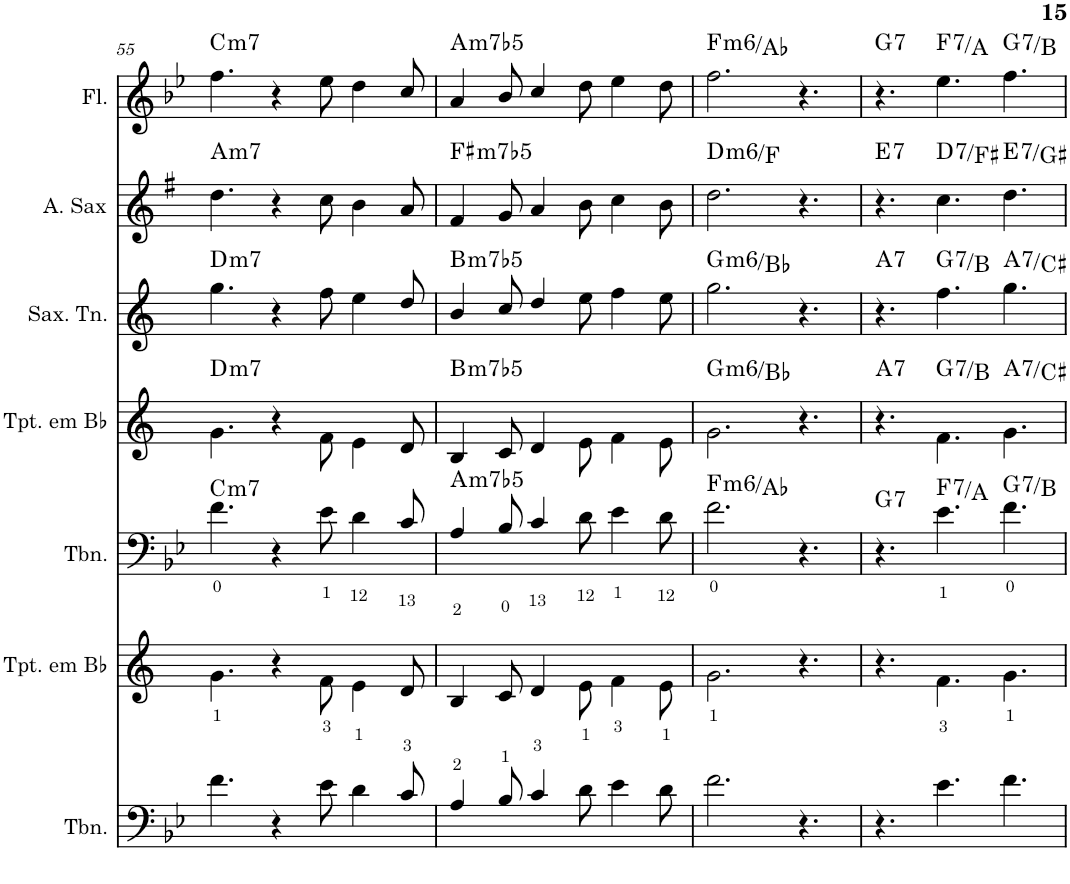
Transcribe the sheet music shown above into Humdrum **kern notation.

**kern	**kern	**kern	**harte	**kern	**harte	**kern	**harte	**kern	**harte	**kern	**harte
*part7	*part6	*part5	*part5	*part4	*part4	*part3	*part3	*part2	*part2	*part1	*part1
*staff7	*staff6	*staff5	*	*staff4	*	*staff3	*	*staff2	*	*staff1	*
*I"Trombone	*I"Trompete em Bb	*I"Trombone	*	*I"Trompete em Bb	*	*I"Saxofone Tenor	*	*I"Saxofone Alto	*	*I"Flauta Transversal	*
*I'Tbn.	*I'Tpt. em Bb	*I'Tbn.	*	*I'Tpt. em Bb	*	*I'Sax. Tn.	*	*	*	*I'Fl.	*
!!LO:PB:g=z
*clefF4	*clefG2	*clefF4	*	*clefG2	*	*clefG2	*	*clefG2	*	*clefG2	*
*	*Trd1c2	*	*	*Trd1c2	*	*Trd8c14	*	*Trd5c9	*	*	*
*k[b-e-]	*k[]	*k[b-e-]	*	*k[]	*	*k[]	*	*k[f#]	*	*k[b-e-]	*
*B-:	*	*B-:	*	*	*	*	*	*G:	*	*B-:	*
*M9/8	*M9/8	*M9/8	*	*M9/8	*	*M9/8	*	*M9/8	*	*M9/8	*
=55	=55	=55	=55	=55	=55	=55	=55	=55	=55	=55	=55
!	!	!	!LO:H:kt=m7	!	!LO:H:kt=m7	!	!LO:H:kt=m7	!	!LO:H:kt=m7	!	!LO:H:kt=m7
4.f\	4.g\	4.f\	C:min7	4.g\	D:min7	4.gg\	D:min7	4.dd\	A:min7	4.ff\	C:min7
4r	4r	4r	.	4r	.	4r	.	4r	.	4r	.
8e-\	8f\	8e-\	.	8f\	.	8ff\	.	8cc\	.	8ee-\	.
4d\	4e\	4d\	.	4e\	.	4ee\	.	4b\	.	4dd\	.
8c/	8d/	8c/	.	8d/	.	8dd/	.	8a/	.	8cc/	.
=56	=56	=56	=56	=56	=56	=56	=56	=56	=56	=56	=56
!	!	!	!LO:H:kt=m7b5	!	!LO:H:kt=m7b5	!	!LO:H:kt=m7b5	!	!LO:H:kt=m7b5	!	!LO:H:kt=m7b5
4A/	4B/	4A/	A:hdim7	4B/	B:hdim7	4b/	B:hdim7	4f#/	F#:hdim7	4a/	A:hdim7
8B-/	8c/	8B-/	.	8c/	.	8cc/	.	8g/	.	8b-/	.
4c/	4d/	4c/	.	4d/	.	4dd/	.	4a/	.	4cc/	.
8d\	8e\	8d\	.	8e\	.	8ee\	.	8b\	.	8dd\	.
4e-\	4f\	4e-\	.	4f\	.	4ff\	.	4cc\	.	4ee-\	.
8d\	8e\	8d\	.	8e\	.	8ee\	.	8b\	.	8dd\	.
=57	=57	=57	=57	=57	=57	=57	=57	=57	=57	=57	=57
!	!	!	!LO:H:kt=m6	!	!LO:H:kt=m6	!	!LO:H:kt=m6	!	!LO:H:kt=m6	!	!LO:H:kt=m6
2.f\	2.g\	2.f\	F:min6/b3	2.g\	G:min6/b3	2.gg\	G:min6/b3	2.dd\	D:min6/b3	2.ff\	F:min6/b3
4.r	4.r	4.r	.	4.r	.	4.r	.	4.r	.	4.r	.
=58	=58	=58	=58	=58	=58	=58	=58	=58	=58	=58	=58
!	!	!	!LO:H:kt=7	!	!LO:H:kt=7	!	!LO:H:kt=7	!	!LO:H:kt=7	!	!LO:H:kt=7
4.r	4.r	4.r	G:7	4.r	A:7	4.r	A:7	4.r	E:7	4.r	G:7
!	!	!	!LO:H:kt=7	!	!LO:H:kt=7	!	!LO:H:kt=7	!	!LO:H:kt=7	!	!LO:H:kt=7
4.e-\	4.f\	4.e-\	F:7/3	4.f\	G:7/3	4.ff\	G:7/3	4.cc\	D:7/3	4.ee-\	F:7/3
!	!	!	!LO:H:kt=7	!	!LO:H:kt=7	!	!LO:H:kt=7	!	!LO:H:kt=7	!	!LO:H:kt=7
4.f\	4.g\	4.f\	G:7/3	4.g\	A:7/3	4.gg\	A:7/3	4.dd\	E:7/3	4.ff\	G:7/3
=	=	=	=	=	=	=	=	=	=	=	=
*-	*-	*-	*-	*-	*-	*-	*-	*-	*-	*-	*-
